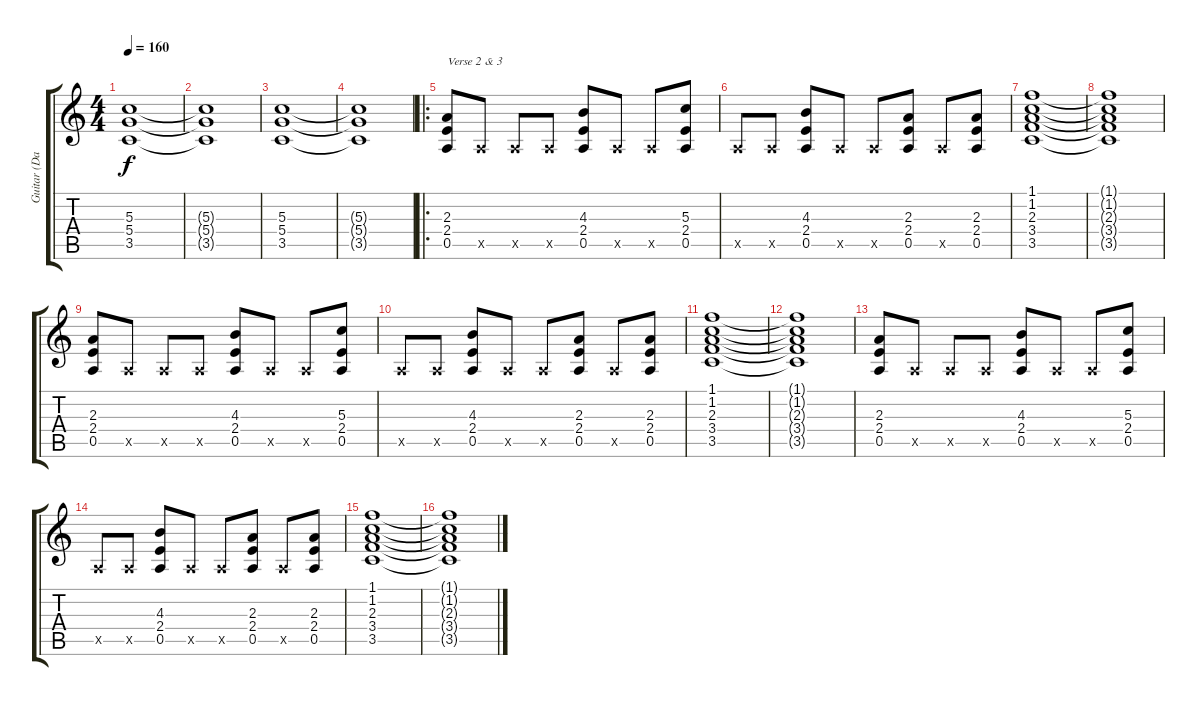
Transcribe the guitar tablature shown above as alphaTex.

\track ("Guitar (Dave)" "Guitar (Da") {instrument distortionguitar}
\staff {score tabs}
\tuning (E4 B3 G3 D3 A2 E2) {hide}
\ts (4 4)
\tempo 160
\clef g2
\ks c
(5.3 5.4 3.5).1{dy f instrument distortionguitar} |
(5.3{t} 5.4{t} 3.5{t}).1 |
(5.3 5.4 3.5).1 |
(5.3{t} 5.4{t} 3.5{t}).1 |
\ro
(2.3 2.4 0.5).8{txt "Verse 2 & 3"} 0.5{x}.8 0.5{x}.8 0.5{x}.8 (4.3 2.4 0.5).8 0.5{x}.8 0.5{x}.8 (5.3 2.4 0.5).8 |
0.5{x}.8 0.5{x}.8 (4.3 2.4 0.5).8 0.5{x}.8 0.5{x}.8 (2.3 2.4 0.5).8 0.5{x}.8 (2.3 2.4 0.5).8 |
(1.1 1.2 2.3 3.4 3.5).1 |
(1.1{t} 1.2{t} 2.3{t} 3.4{t} 3.5{t}).1 |
(2.3 2.4 0.5).8 0.5{x}.8 0.5{x}.8 0.5{x}.8 (4.3 2.4 0.5).8 0.5{x}.8 0.5{x}.8 (5.3 2.4 0.5).8 |
0.5{x}.8 0.5{x}.8 (4.3 2.4 0.5).8 0.5{x}.8 0.5{x}.8 (2.3 2.4 0.5).8 0.5{x}.8 (2.3 2.4 0.5).8 |
(1.1 1.2 2.3 3.4 3.5).1 |
(1.1{t} 1.2{t} 2.3{t} 3.4{t} 3.5{t}).1 |
(2.3 2.4 0.5).8 0.5{x}.8 0.5{x}.8 0.5{x}.8 (4.3 2.4 0.5).8 0.5{x}.8 0.5{x}.8 (5.3 2.4 0.5).8 |
0.5{x}.8 0.5{x}.8 (4.3 2.4 0.5).8 0.5{x}.8 0.5{x}.8 (2.3 2.4 0.5).8 0.5{x}.8 (2.3 2.4 0.5).8 |
(1.1 1.2 2.3 3.4 3.5).1 |
(1.1{t} 1.2{t} 2.3{t} 3.4{t} 3.5{t}).1
